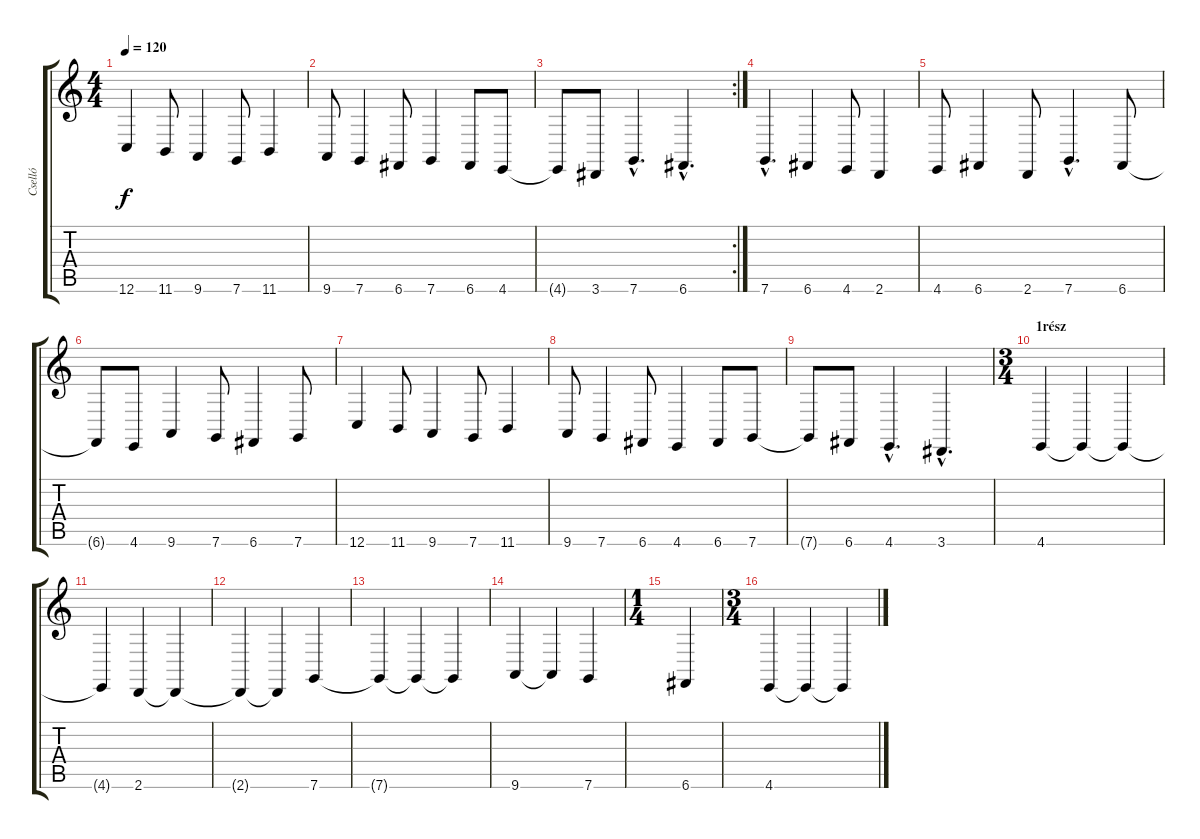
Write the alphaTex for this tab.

\track ("Cselló" "Cselló") {instrument cello}
\staff {score tabs}
\tuning (C4 G3 Eb3 Bb2 F2 C2) {hide}
\ts (4 4)
\tempo 120
\clef g2
\ks c
12.6.4{dy f} 11.6.8 9.6.4 7.6.8 11.6.4 |
9.6.8 7.6.4 6.6.8 7.6.4 6.6.8 4.6.8 |
\rc 2
4.6{t}.8 3.6.8 7.6{hac}.4{d} 6.6{hac}.4{d} |
7.6{hac}.4{d} 6.6.4 4.6.8 2.6.4 |
4.6.8 6.6.4 2.6.8 7.6{hac}.4{d} 6.6.8 |
6.6{t}.8 4.6.8 9.6.4 7.6.8 6.6.4 7.6.8 |
12.6.4 11.6.8 9.6.4 7.6.8 11.6.4 |
9.6.8 7.6.4 6.6.8 4.6.4 6.6.8 7.6.8 |
7.6{t}.8 6.6.8 4.6{hac}.4{d} 3.6{hac}.4{d} |
\ts (3 4)
\section ("" "1rész")
4.6.4 4.6{t}.4 4.6{t}.4 |
4.6{t}.4 2.6.4 2.6{t}.4 |
2.6{t}.4 2.6{t}.4 7.6.4 |
7.6{t}.4 7.6{t}.4 7.6{t}.4 |
9.6.4 9.6{t}.4 7.6.4 |
\ts (1 4)
6.6.4 |
\ts (3 4)
4.6.4 4.6{t}.4 4.6{t}.4
